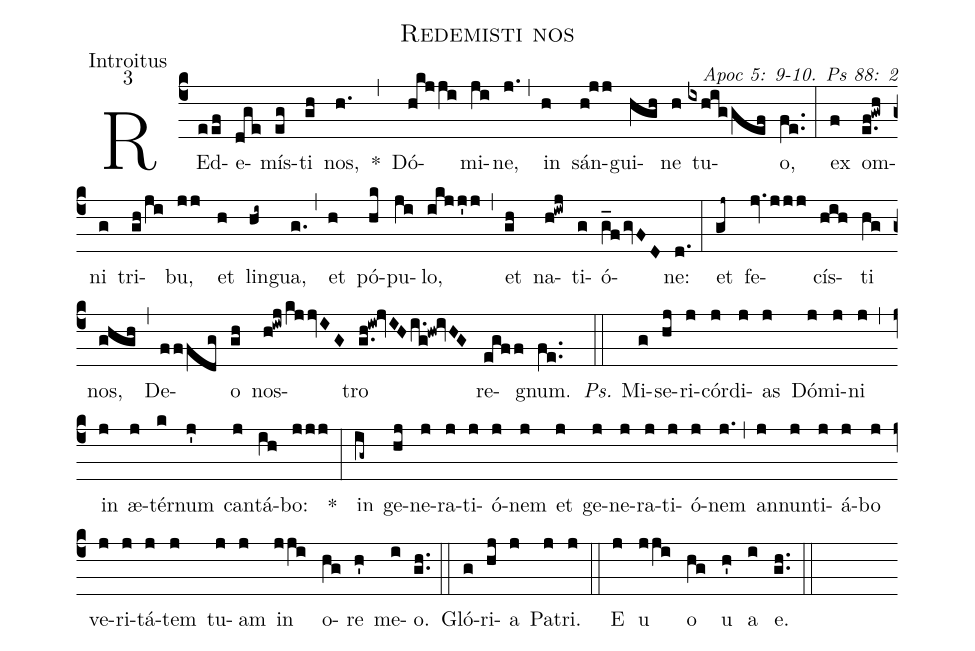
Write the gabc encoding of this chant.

name: Redemisti nos;
office-part: Introitus;
mode: 3;
commentary: Apoc 5: 9-10. Ps 88: 2;
%%
(c4) REd(eef)e(dge)mís(eg)ti(gh) nos,(h.) *(,) Dó(hkjji)mi(ji)ne,(j.) (,) in(h) sán(h!jj)gui(hgh)ne(h) tu(ixhiggef)o,(fe..) (:)
ex(f) om(e.f!gwh)ni(g) tri(gh/ji)bu,(jj) et(h) lin(hi~)gua,(g.) (,) et(h) pó(hk)pu(ji)lo,(ikjj'j) (,) et(gh) na(h!iwj)ti(g)ó(g_f/gvFD)ne:(d.) (:)
et(gj~) fe(jv.jjj)cís(hih)ti(hg) nos,(ghgh) (,) De(fffdg)o(gh) nos(h!iwj/kjjvIG)tro(g.h!iw!jvIHi.g!hw!ivHG) re(egff)gnum.(fe..) (::)
<i>Ps.</i> Mi(g)se(hj)ri(j)cór(j)di(j)as(j) Dó(j)mi(j)ni(j) (,) in(j) æ(j)tér(k)num(j') can(j)tá(ih)bo:(jjj) *(:)
in(ig~) ge(hj)ne(j)ra(j)ti(j)ó(j)nem(j) et(j) ge(j)ne(j)ra(j)ti(j)ó(j)nem(j.) (,) an(j)nun(j)ti(j)á(j)bo(j) ve(j)ri(j)tá(j)tem(j) tu(j)am(j) in(jji) o(hg)re(h') me(i)o.(gh..) (::)
Gló(g)ri(hj)a(j) Pa(j)tri.(j) (::)
E(j) u(jji) o(hg) u(h') a(i) e.(gh..) (::)
